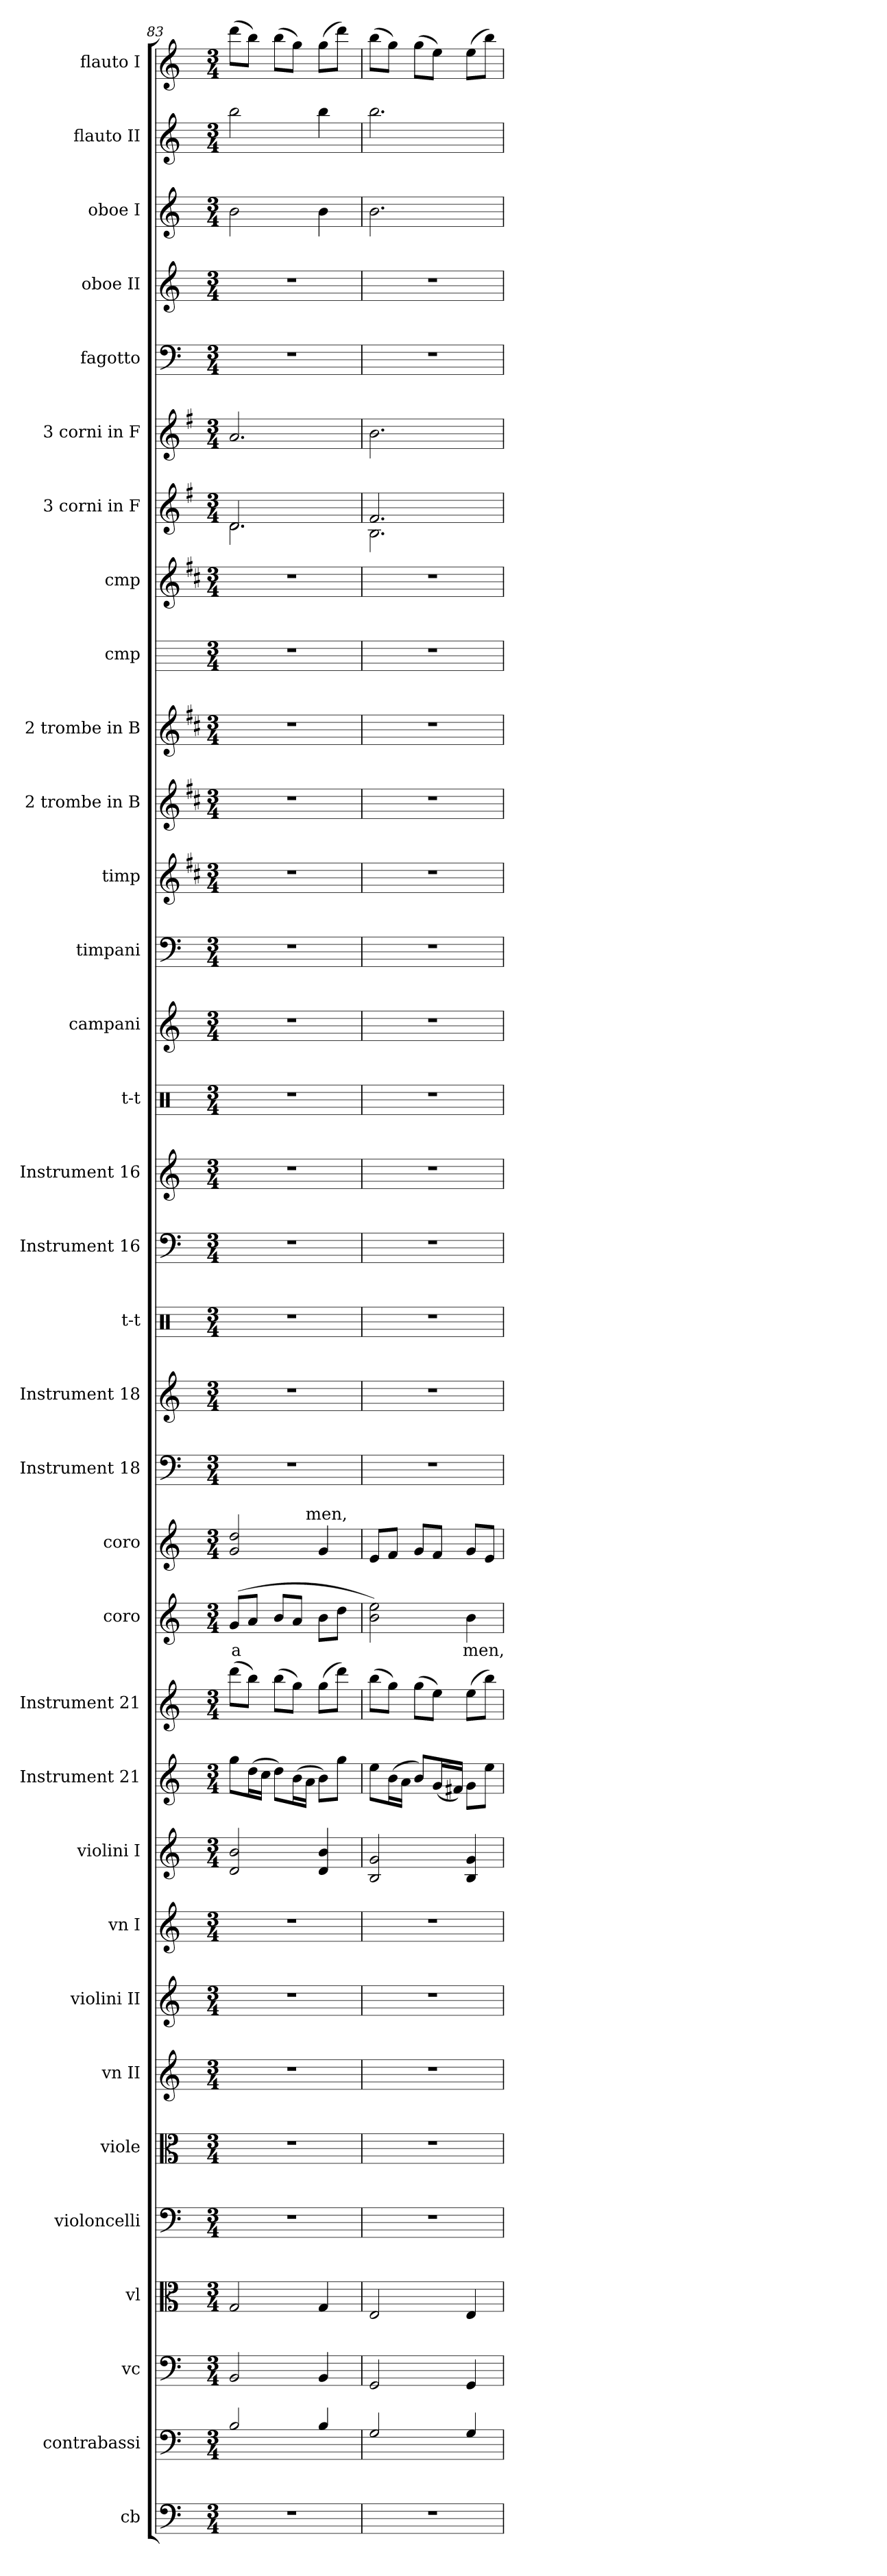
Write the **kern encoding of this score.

**kern	**kern	**kern	**kern	**kern	**kern	**kern	**kern	**kern	**kern	**kern	**kern	**kern	**text	**kern	**text	**kern	**kern	**kern	**kern	**kern	**kern	**kern	**kern	**kern	**kern	**kern	**kern	**kern	**kern	**kern	**kern	**kern	**kern	**kern	**kern
*part34	*part33	*part32	*part31	*part30	*part29	*part28	*part27	*part26	*part25	*part24	*part23	*part22	*part22	*part21	*part21	*part20	*part19	*part18	*part17	*part16	*part15	*part14	*part13	*part12	*part11	*part10	*part9	*part8	*part7	*part6	*part5	*part4	*part3	*part2	*part1
*staff34	*staff33	*staff32	*staff31	*staff30	*staff29	*staff28	*staff27	*staff26	*staff25	*staff24	*staff23	*staff22	*staff22	*staff21	*staff21	*staff20	*staff19	*staff18	*staff17	*staff16	*staff15	*staff14	*staff13	*staff12	*staff11	*staff10	*staff9	*staff8	*staff7	*staff6	*staff5	*staff4	*staff3	*staff2	*staff1
*I"cb	*I"contrabassi	*I"vc	*I"vl	*I"violoncelli	*I"viole	*I"vn II	*I"violini II	*I"vn I	*I"violini I	*I"Instrument 21	*I"Instrument 21	*I"coro	*	*I"coro	*	*I"Instrument 18	*I"Instrument 18	*I"t-t	*I"Instrument 16	*I"Instrument 16	*I"t-t	*I"campani	*I"timpani	*I"timp	*I"2 trombe  in B	*I"2 trombe  in B	*I"cmp	*I"cmp	*I"3 corni  in F	*I"3 corni  in F	*I"fagotto	*I"oboe II	*I"oboe I	*I"flauto II	*I"flauto I
*I'cb	*I'cb	*I'vc	*I'vl	*I'vc	*I'vl	*I'vn II	*I'vn II	*I'vn I	*I'vn I	*	*	*	*	*	*	*	*	*	*	*	*I't-t	*I'cmp	*I'timp	*I'timp	*	*	*	*	*	*	*I'fag	*I'ob II	*I'ob I	*I'fl II	*I'fl I
*clefF4	*clefF4	*clefF4	*clefC3	*clefF4	*clefC3	*clefG2	*clefG2	*clefG2	*clefG2	*clefG2	*clefG2	*clefG2	*	*clefG2	*	*clefF4	*clefG2	*clefX	*clefF4	*clefG2	*clefX	*clefG2	*clefF4	*clefG2	*clefG2	*clefG2	*	*clefG2	*clefG2	*clefG2	*clefF4	*clefG2	*clefG2	*clefG2	*clefG2
*	*ITrd7c12	*	*	*	*	*	*	*	*	*	*	*	*	*	*	*	*	*	*	*	*	*	*	*	*ITrd1c2	*ITrd1c2	*ITrd-3c-5	*ITrd1c2	*ITrd-3c-5	*ITrd-3c-5	*	*	*	*	*
*k[]	*k[]	*k[]	*k[]	*k[]	*k[]	*k[]	*k[]	*k[]	*k[]	*k[]	*k[]	*k[]	*	*k[]	*	*k[]	*k[]	*	*k[]	*k[]	*	*k[]	*k[]	*k[f#c#]	*k[]	*k[]	*k[b-]	*k[]	*k[]	*k[]	*k[]	*k[]	*k[]	*k[]	*k[]
*C:	*C:	*C:	*C:	*C:	*C:	*C:	*C:	*C:	*C:	*C:	*C:	*C:	*	*C:	*	*C:	*C:	*	*C:	*C:	*	*C:	*C:	*D:	*C:	*C:	*F:	*C:	*C:	*C:	*C:	*C:	*C:	*C:	*C:
*M3/4	*M3/4	*M3/4	*M3/4	*M3/4	*M3/4	*M3/4	*M3/4	*M3/4	*M3/4	*M3/4	*M3/4	*M3/4	*	*M3/4	*	*M3/4	*M3/4	*M3/4	*M3/4	*M3/4	*M3/4	*M3/4	*M3/4	*M3/4	*M3/4	*M3/4	*M3/4	*M3/4	*M3/4	*M3/4	*M3/4	*M3/4	*M3/4	*M3/4	*M3/4
=83	=83	=83	=83	=83	=83	=83	=83	=83	=83	=83	=83	=83	=83	=83	=83	=83	=83	=83	=83	=83	=83	=83	=83	=83	=83	=83	=83	=83	=83	=83	=83	=83	=83	=83	=83
!	!	!	!	!	!	!	!	!	!	!	!	!	!LO:LY:b:cj	!	!LO:LY:b:cj	!	!	!	!	!	!	!	!	!	!	!	!	!	!	!	!	!	!	!	!
*	*	*	*	*	*	*	*	*	*	*	*	*	*	*^	*	*	*	*	*	*	*	*	*	*	*	*	*	*	*^	*	*	*	*	*	*
2.r	2BB/	2BB/	2G/	2.r	2.r	2.r	2.r	2.r	2b/ 2d/	8gg\L	(>8ddd\L	(>8g/L	a-	2dd/ 2g/	4..ryy	.	2.r	2.r	2.r	2.r	2.r	2.r	2.r	2.r	2.r	2.r	2.r	2.r	2.r	2.g/	2.g\	2.dd/	2.r	2.r	2b\	2bb\	(>8ddd\L
!	!	!	!	!	!	!	!	!	!	!	!	!	!LO:LY:b:cj	!	!	!	!	!	!	!	!	!	!	!	!	!	!	!	!	!	!	!	!	!	!	!	!
.	.	.	.	.	.	.	.	.	.	(>16dd\	8bb\J)	8a/J	--	.	.	.	.	.	.	.	.	.	.	.	.	.	.	.	.	.	.	.	.	.	.	.	8bb\J)
.	.	.	.	.	.	.	.	.	.	16cc\J	.	.	.	.	.	.	.	.	.	.	.	.	.	.	.	.	.	.	.	.	.	.	.	.	.	.	.
!	!	!	!	!	!	!	!	!	!	!	!	!	!LO:LY:b:cj	!	!	!	!	!	!	!	!	!	!	!	!	!	!	!	!	!	!	!	!	!	!	!	!
.	.	.	.	.	.	.	.	.	.	8dd\L)	(>8bb\L	8b/L	--	.	.	.	.	.	.	.	.	.	.	.	.	.	.	.	.	.	.	.	.	.	.	.	(>8bb\L
!	!	!	!	!	!	!	!	!	!	!	!	!	!LO:LY:b:cj	!	!	!	!	!	!	!	!	!	!	!	!	!	!	!	!	!	!	!	!	!	!	!	!
.	.	.	.	.	.	.	.	.	.	(>16b\	8gg\J)	8a/J	--	.	.	.	.	.	.	.	.	.	.	.	.	.	.	.	.	.	.	.	.	.	.	.	8gg\J)
!	!	!	!	!	!	!	!	!	!	!	!	!	!	!	!LO:TX:a:t=men,	!	!	!	!	!	!	!	!	!	!	!	!	!	!	!	!	!	!	!	!	!	!
.	.	.	.	.	.	.	.	.	.	16a\J	.	.	.	.	4ryy	.	.	.	.	.	.	.	.	.	.	.	.	.	.	.	.	.	.	.	.	.	.
!	!	!	!	!	!	!	!	!	!	!	!	!	!LO:LY:b:cj	!	!	!LO:LY:b:cj	!	!	!	!	!	!	!	!	!	!	!	!	!	!	!	!	!	!	!	!	!
.	4BB/	4BB/	4G/	.	.	.	.	.	4b/ 4d/	8b\L)	(>8gg\L	8b\L	--	4g/	.	.	.	.	.	.	.	.	.	.	.	.	.	.	.	.	.	.	.	.	4b\	4bb\	(>8gg\L
!	!	!	!	!	!	!	!	!	!	!	!	!	!LO:LY:b:cj	!	!	!	!	!	!	!	!	!	!	!	!	!	!	!	!	!	!	!	!	!	!	!	!
.	.	.	.	.	.	.	.	.	.	8gg\J	8ddd\J)	8dd\J	--	.	.	.	.	.	.	.	.	.	.	.	.	.	.	.	.	.	.	.	.	.	.	.	8ddd\J)
.	.	.	.	.	.	.	.	.	.	.	.	.	.	.	16ryy	.	.	.	.	.	.	.	.	.	.	.	.	.	.	.	.	.	.	.	.	.	.
=84	=84	=84	=84	=84	=84	=84	=84	=84	=84	=84	=84	=84	=84	=84	=84	=84	=84	=84	=84	=84	=84	=84	=84	=84	=84	=84	=84	=84	=84	=84	=84	=84	=84	=84	=84	=84	=84
!	!	!	!	!	!	!	!	!	!	!	!	!	!	!LO:TX:a:t=a	!	!	!	!	!	!	!	!	!	!	!	!	!	!	!	!	!	!	!	!	!	!	!
!	!	!	!	!	!	!	!	!	!	!	!	!	!LO:LY:b:cj	!	!	!LO:LY:b:cj	!	!	!	!	!	!	!	!	!	!	!	!	!	!	!	!	!	!	!	!	!
*	*	*	*	*	*	*	*	*	*	*	*	*	*	*v	*v	*	*	*	*	*	*	*	*	*	*	*	*	*	*	*	*	*	*	*	*	*	*
2.r	2GG/	2GG/	2E/	2.r	2.r	2.r	2.r	2.r	2g/ 2B/	8ee\L	(>8bb\L	2ee\ 2b\)	--	8e/L	.	2.r	2.r	2.r	2.r	2.r	2.r	2.r	2.r	2.r	2.r	2.r	2.r	2.r	2.b/	2.e\	2.ee\	2.r	2.r	2.b\	2.bb\	(>8bb\L
!	!	!	!	!	!	!	!	!	!	!	!	!	!	!	!LO:LY:b:cj	!	!	!	!	!	!	!	!	!	!	!	!	!	!	!	!	!	!	!	!	!
.	.	.	.	.	.	.	.	.	.	(>16b\	8gg\J)	.	.	8f/J	.	.	.	.	.	.	.	.	.	.	.	.	.	.	.	.	.	.	.	.	.	8gg\J)
.	.	.	.	.	.	.	.	.	.	16a\J	.	.	.	.	.	.	.	.	.	.	.	.	.	.	.	.	.	.	.	.	.	.	.	.	.	.
!	!	!	!	!	!	!	!	!	!	!	!	!	!	!	!LO:LY:b:cj	!	!	!	!	!	!	!	!	!	!	!	!	!	!	!	!	!	!	!	!	!
.	.	.	.	.	.	.	.	.	.	8b/L)	(>8gg\L	.	.	8g/L	.	.	.	.	.	.	.	.	.	.	.	.	.	.	.	.	.	.	.	.	.	(>8gg\L
!	!	!	!	!	!	!	!	!	!	!	!	!	!	!	!LO:LY:b:cj	!	!	!	!	!	!	!	!	!	!	!	!	!	!	!	!	!	!	!	!	!
.	.	.	.	.	.	.	.	.	.	(>16g/	8ee\J)	.	.	8f/J	.	.	.	.	.	.	.	.	.	.	.	.	.	.	.	.	.	.	.	.	.	8ee\J)
.	.	.	.	.	.	.	.	.	.	16f#X/J)	.	.	.	.	.	.	.	.	.	.	.	.	.	.	.	.	.	.	.	.	.	.	.	.	.	.
!	!	!	!	!	!	!	!	!	!	!	!	!	!LO:LY:b:cj	!	!LO:LY:b:cj	!	!	!	!	!	!	!	!	!	!	!	!	!	!	!	!	!	!	!	!	!
.	4GG/	4GG/	4E/	.	.	.	.	.	4g/ 4B/	8g\L	(>8ee\L	4b\	-men,	8g/L	.	.	.	.	.	.	.	.	.	.	.	.	.	.	.	.	.	.	.	.	.	(>8ee\L
!	!	!	!	!	!	!	!	!	!	!	!	!	!	!	!LO:LY:b:cj	!	!	!	!	!	!	!	!	!	!	!	!	!	!	!	!	!	!	!	!	!
.	.	.	.	.	.	.	.	.	.	8ee\J	8bb\J)	.	.	8e/J	.	.	.	.	.	.	.	.	.	.	.	.	.	.	.	.	.	.	.	.	.	8bb\J)
*	*	*	*	*	*	*	*	*	*	*	*	*	*	*	*	*	*	*	*	*	*	*	*	*	*	*	*	*	*v	*v	*	*	*	*	*	*
=	=	=	=	=	=	=	=	=	=	=	=	=	=	=	=	=	=	=	=	=	=	=	=	=	=	=	=	=	=	=	=	=	=	=	=
*-	*-	*-	*-	*-	*-	*-	*-	*-	*-	*-	*-	*-	*-	*-	*-	*-	*-	*-	*-	*-	*-	*-	*-	*-	*-	*-	*-	*-	*-	*-	*-	*-	*-	*-	*-
